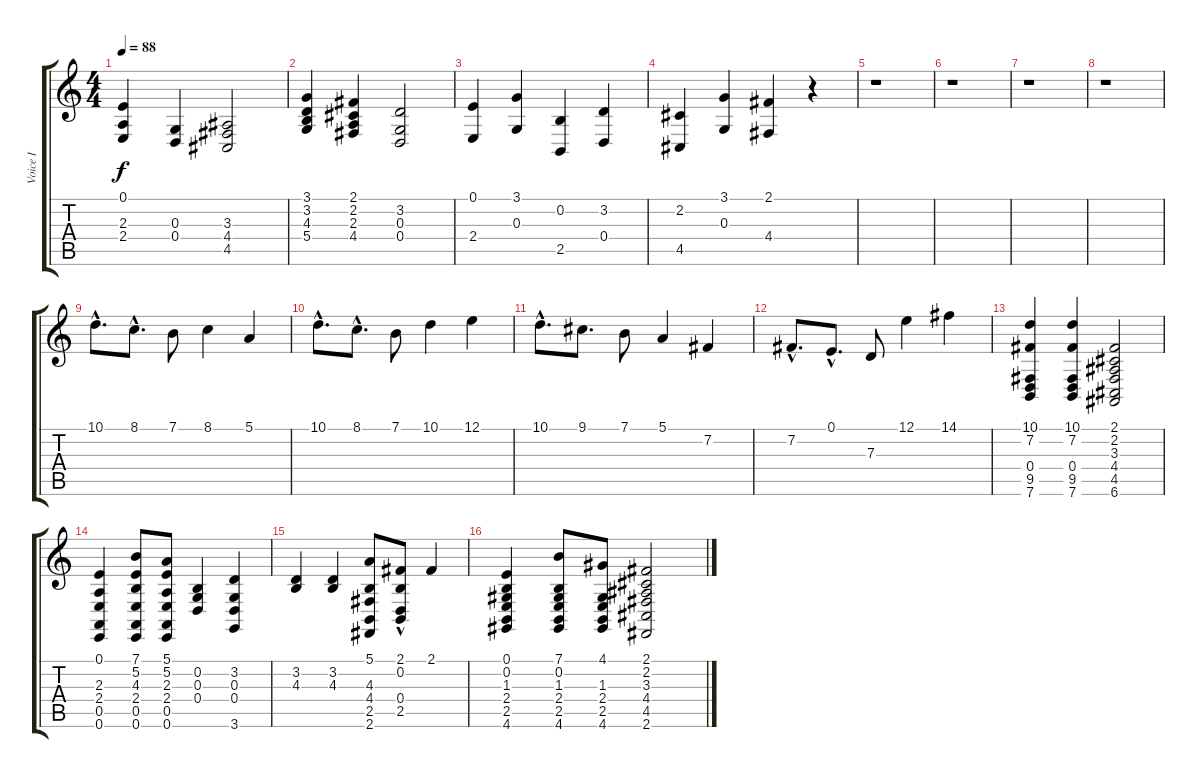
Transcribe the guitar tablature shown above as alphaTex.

\track ("Voice I" "Voice I") {instrument choiraahs}
\staff {score tabs}
\tuning (E4 B3 G3 D3 A2 E2) {hide}
\ts (4 4)
\tempo 88
\clef g2
\ks c
(0.1 2.3 2.4).4{dy f} (0.3 0.4).4 (3.3 4.4 4.5).2 |
(3.1 3.2 4.3 5.4).4 (2.1 2.2 2.3 4.4).4 (3.2 0.3 0.4).2 |
(0.1 2.4).4 (3.1 0.3).4 (0.2 2.5).4 (3.2 0.4).4 |
(2.2 4.5).4 (3.1 0.3).4 (2.1 4.4).4 r.4 |
r.1 |
r.1 |
r.1 |
r.1 |
10.1{hac}.8{d} 8.1{hac}.8{d} 7.1.8 8.1.4 5.1.4 |
10.1{hac}.8{d} 8.1{hac}.8{d} 7.1.8 10.1.4 12.1.4 |
10.1{hac}.8{d} 9.1.8{d} 7.1.8 5.1.4 7.2.4 |
7.2{hac}.8{d} 0.1{hac}.8{d} 7.3.8 12.1.4 14.1.4 |
(10.1 7.2 0.4 9.5 7.6).4 (10.1 7.2 0.4 9.5 7.6).4 (2.1 2.2 3.3 4.4 4.5 6.6).2 |
(0.1 2.3 2.4 0.5 0.6).4 (7.1 5.2 4.3 2.4 0.5 0.6).8 (5.1 5.2 2.3 2.4 0.5 0.6).8 (0.2 0.3 0.4).4 (3.2 0.3 0.4 3.6).4 |
(3.2 4.3).4 (3.2 4.3).4 (5.1 4.3 4.4 2.5 2.6).8 (2.1 0.2{hac} 0.4{hac} 2.5{hac}).8 2.1.4 |
(0.1 0.2 1.3 2.4 2.5 4.6).4 (7.1 0.2 1.3 2.4 2.5 4.6).8 (4.1 1.3 2.4 2.5 4.6).8 (2.1 2.2 3.3 4.4 4.5 2.6).2
